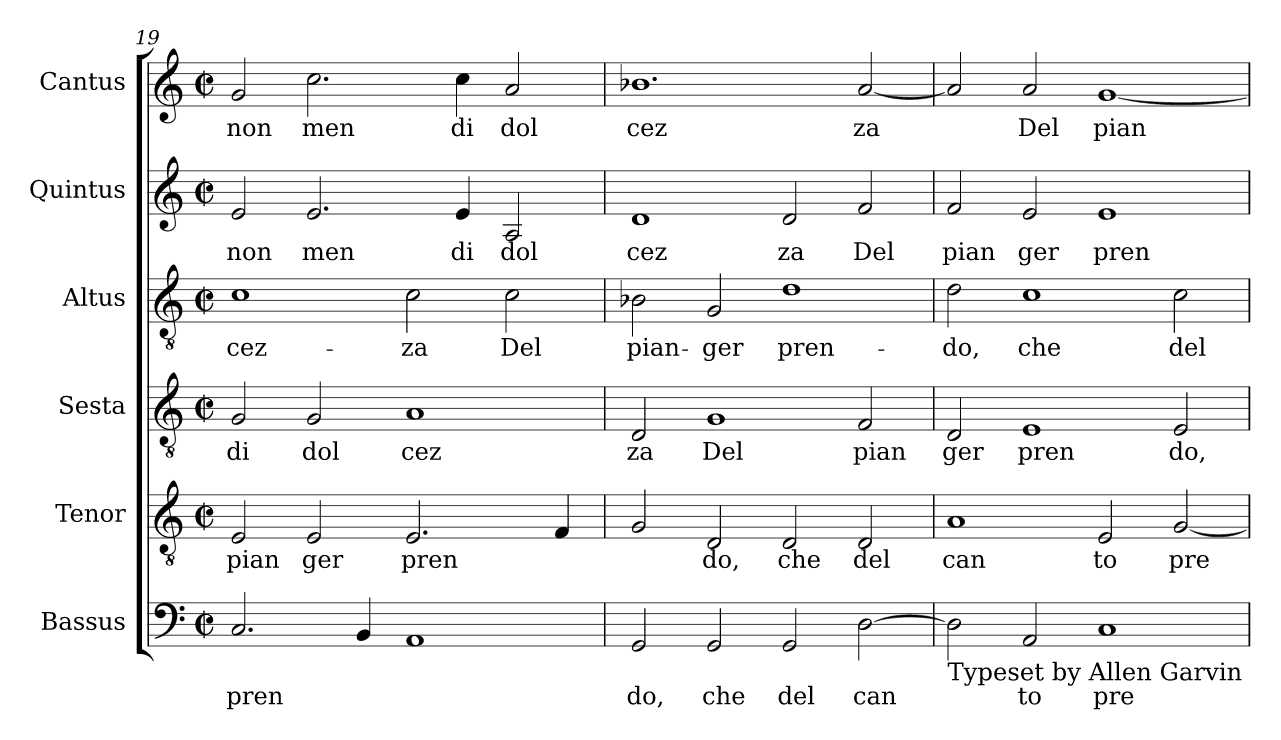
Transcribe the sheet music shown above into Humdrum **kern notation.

**kern	**text	**kern	**text	**kern	**text	**kern	**text	**kern	**text	**kern	**text
*part6	*part6	*part5	*part5	*part4	*part4	*part3	*part3	*part2	*part2	*part1	*part1
*staff6	*staff6	*staff5	*staff5	*staff4	*staff4	*staff3	*staff3	*staff2	*staff2	*staff1	*staff1
*I"Bassus	*	*I"Tenor	*	*I"Sesta	*	*I"Altus	*	*I"Quintus	*	*I"Cantus	*
*I'Bassus	*	*I'Tenor	*	*I'Sesta	*	*I'Altus	*	*I'Quintus	*	*I'Cantus	*
!!LO:PB:g=z
*clefF4	*	*clefGv2	*	*clefGv2	*	*clefGv2	*	*clefG2	*	*clefG2	*
*k[]	*	*k[]	*	*k[]	*	*k[]	*	*k[]	*	*k[]	*
*C:	*	*C:	*	*C:	*	*C:	*	*C:	*	*C:	*
*M2/2	*	*M2/2	*	*M2/2	*	*M2/2	*	*M2/2	*	*M2/2	*
*met(c|)	*	*met(c|)	*	*met(c|)	*	*met(c|)	*	*met(c|)	*	*met(c|)	*
=19	=19	=19	=19	=19	=19	=19	=19	=19	=19	=19	=19
!	!LO:LY:b	!	!LO:LY:b:cj	!	!LO:LY:b:cj	!	!LO:LY:b:cj	!	!LO:LY:b:cj	!	!LO:LY:b:cj
2.C/	pren	2E/	pian	2G/	di	1c	cez-	2e/	non	2g/	non
!	!	!	!LO:LY:b:cj	!	!LO:LY:b:cj	!	!	!	!LO:LY:b:cj	!	!LO:LY:b:cj
.	.	2E/	ger	2G/	dol	.	.	2.e/	men	2.cc\	men
!	!LO:LY:b	!	!	!	!	!	!	!	!	!	!
4BB/	.	.	.	.	.	.	.	.	.	.	.
!	!LO:LY:b	!	!LO:LY:b:cj	!	!LO:LY:b:cj	!	!LO:LY:b:cj	!	!	!	!
1AA	.	2.E/	pren	1A	cez	2c\	-za	.	.	.	.
!	!	!	!	!	!	!	!	!	!LO:LY:b:cj	!	!LO:LY:b:cj
.	.	.	.	.	.	.	.	4e/	di	4cc\	di
!	!	!	!	!	!	!	!LO:LY:b:cj	!	!LO:LY:b:cj	!	!LO:LY:b:cj
.	.	.	.	.	.	2c\	Del	2A/	dol	2a/	dol
!	!	!	!LO:LY:b:cj	!	!	!	!	!	!	!	!
.	.	4F/	.	.	.	.	.	.	.	.	.
=20	=20	=20	=20	=20	=20	=20	=20	=20	=20	=20	=20
!	!LO:LY:b	!	!LO:LY:b:cj	!	!LO:LY:b:cj	!	!LO:LY:b:cj	!	!LO:LY:b:cj	!	!LO:LY:b:cj
2GG/	do,	2G/	.	2D/	za	2B-X\	pian-	1d	cez	1.b-X	cez
!	!LO:LY:b	!	!LO:LY:b:cj	!	!LO:LY:b:cj	!	!LO:LY:b:cj	!	!	!	!
2GG/	che	2D/	do,	1G	Del	2G/	-ger	.	.	.	.
!	!LO:LY:b	!	!LO:LY:b:cj	!	!	!	!LO:LY:b:cj	!	!LO:LY:b:cj	!	!
2GG/	del	2D/	che	.	.	1d	pren-	2d/	za	.	.
!	!LO:LY:b	!	!LO:LY:b:cj	!	!LO:LY:b:cj	!	!	!	!LO:LY:b:cj	!	!LO:LY:b:cj
[>2D\	can	2D/	del	2F/	pian	.	.	2f/	Del	[<2a/	za
=21	=21	=21	=21	=21	=21	=21	=21	=21	=21	=21	=21
!LO:TX:b:t=Typeset by Allen Garvin	!	!	!	!	!	!	!	!	!	!	!
!	!LO:LY:b	!	!LO:LY:b:cj	!	!LO:LY:b:cj	!	!LO:LY:b:cj	!	!LO:LY:b:cj	!	!LO:LY:b:cj
2D\]	.	1A	can	2D/	ger	2d\	-do,	2f/	pian	2a/]	.
!	!LO:LY:b	!	!	!	!LO:LY:b:cj	!	!LO:LY:b:cj	!	!LO:LY:b:cj	!	!LO:LY:b:cj
2AA/	to	.	.	1E	pren	1c	che	2e/	ger	2a/	Del
!	!LO:LY:b	!	!LO:LY:b:cj	!	!	!	!	!	!LO:LY:b:cj	!	!LO:LY:b:cj
1C	pre	2E/	to	.	.	.	.	1e	pren	[<1g	pian
!	!	!	!LO:LY:b:cj	!	!LO:LY:b:cj	!	!LO:LY:b:cj	!	!	!	!
.	.	[<2G/	pre	2E/	do,	2c\	del	.	.	.	.
=	=	=	=	=	=	=	=	=	=	=	=
*-	*-	*-	*-	*-	*-	*-	*-	*-	*-	*-	*-
